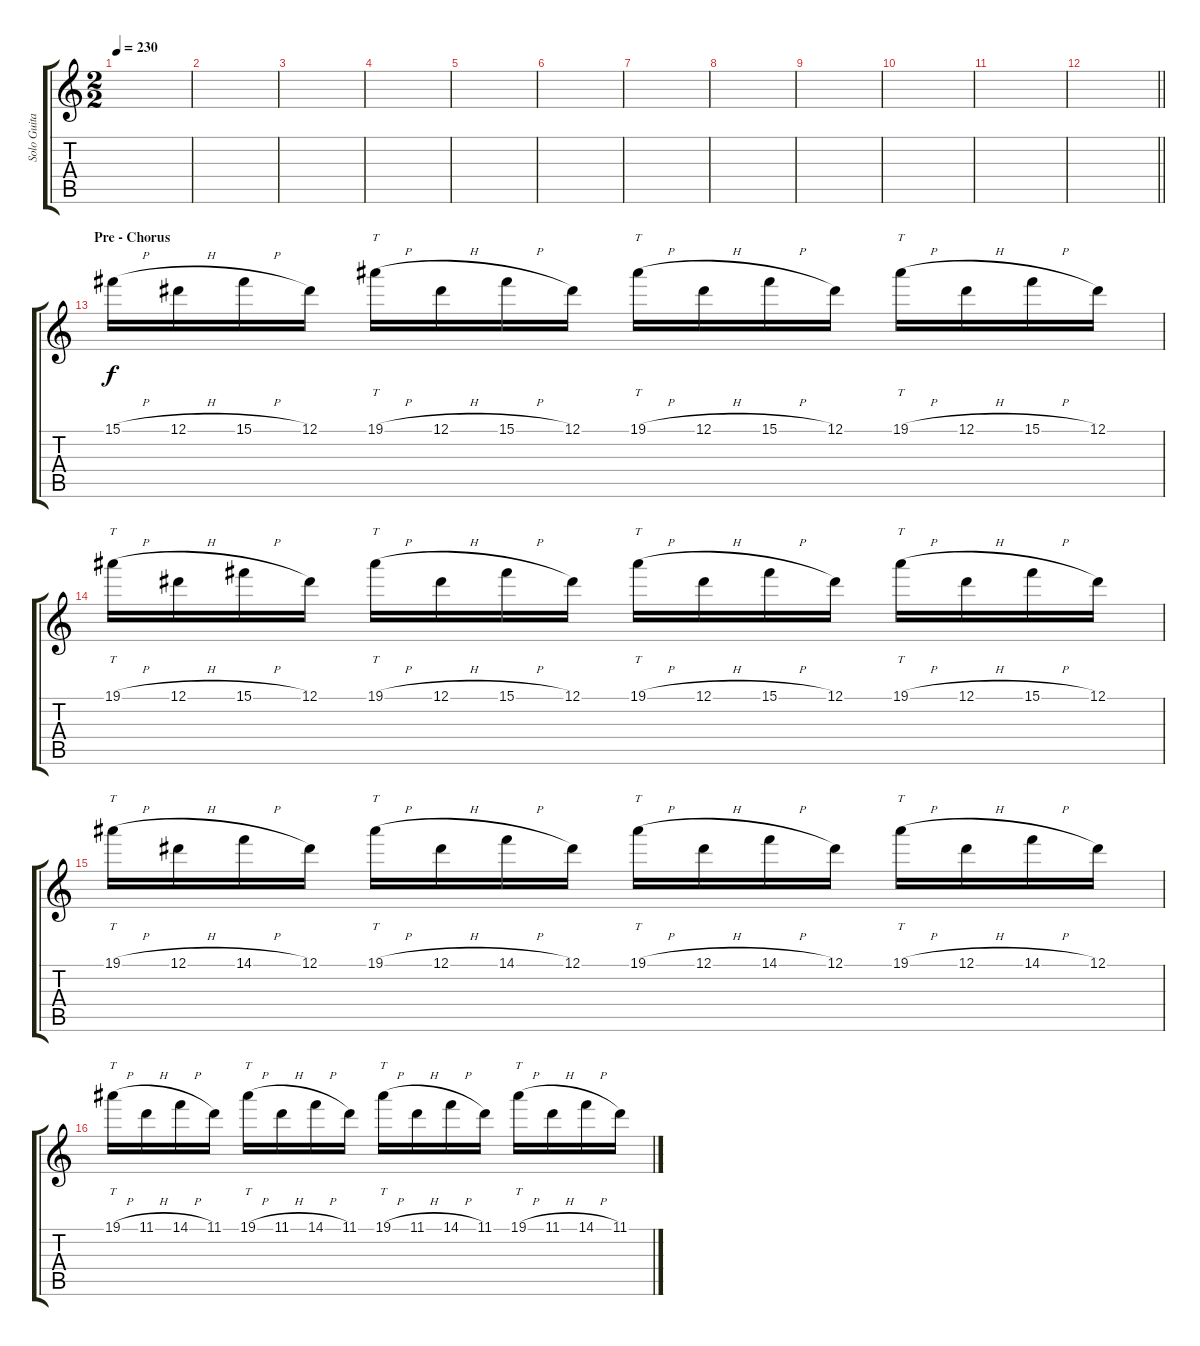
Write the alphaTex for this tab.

\track ("Solo Guitar (Malmsteen)" "Solo Guita") {instrument distortionguitar}
\staff {score tabs}
\tuning (Eb4 Bb3 Gb3 Db3 Ab2 Eb2) {hide}
\ts (2 2)
\tempo 230
\clef g2
\ks c
|
|
|
|
|
|
|
|
|
|
|
\barLineRight lightlight
|
\section ("" "Pre - Chorus")
15.1{h}.16{volume 11} 12.1{h}.16 15.1{h}.16 12.1.16 19.1{h}.16{tt} 12.1{h}.16 15.1{h}.16 12.1.16 19.1{h}.16{tt} 12.1{h}.16 15.1{h}.16 12.1.16 19.1{h}.16{tt} 12.1{h}.16 15.1{h}.16 12.1.16 |
19.1{h}.16{tt} 12.1{h}.16 15.1{h}.16 12.1.16 19.1{h}.16{tt} 12.1{h}.16 15.1{h}.16 12.1.16 19.1{h}.16{tt} 12.1{h}.16 15.1{h}.16 12.1.16 19.1{h}.16{tt} 12.1{h}.16 15.1{h}.16 12.1.16 |
19.1{h}.16{tt} 12.1{h}.16 14.1{h}.16 12.1.16 19.1{h}.16{tt} 12.1{h}.16 14.1{h}.16 12.1.16 19.1{h}.16{tt} 12.1{h}.16 14.1{h}.16 12.1.16 19.1{h}.16{tt} 12.1{h}.16 14.1{h}.16 12.1.16 |
19.1{h}.16{tt} 11.1{h}.16 14.1{h}.16 11.1.16 19.1{h}.16{tt} 11.1{h}.16 14.1{h}.16 11.1.16 19.1{h}.16{tt} 11.1{h}.16 14.1{h}.16 11.1.16 19.1{h}.16{tt} 11.1{h}.16 14.1{h}.16 11.1.16
